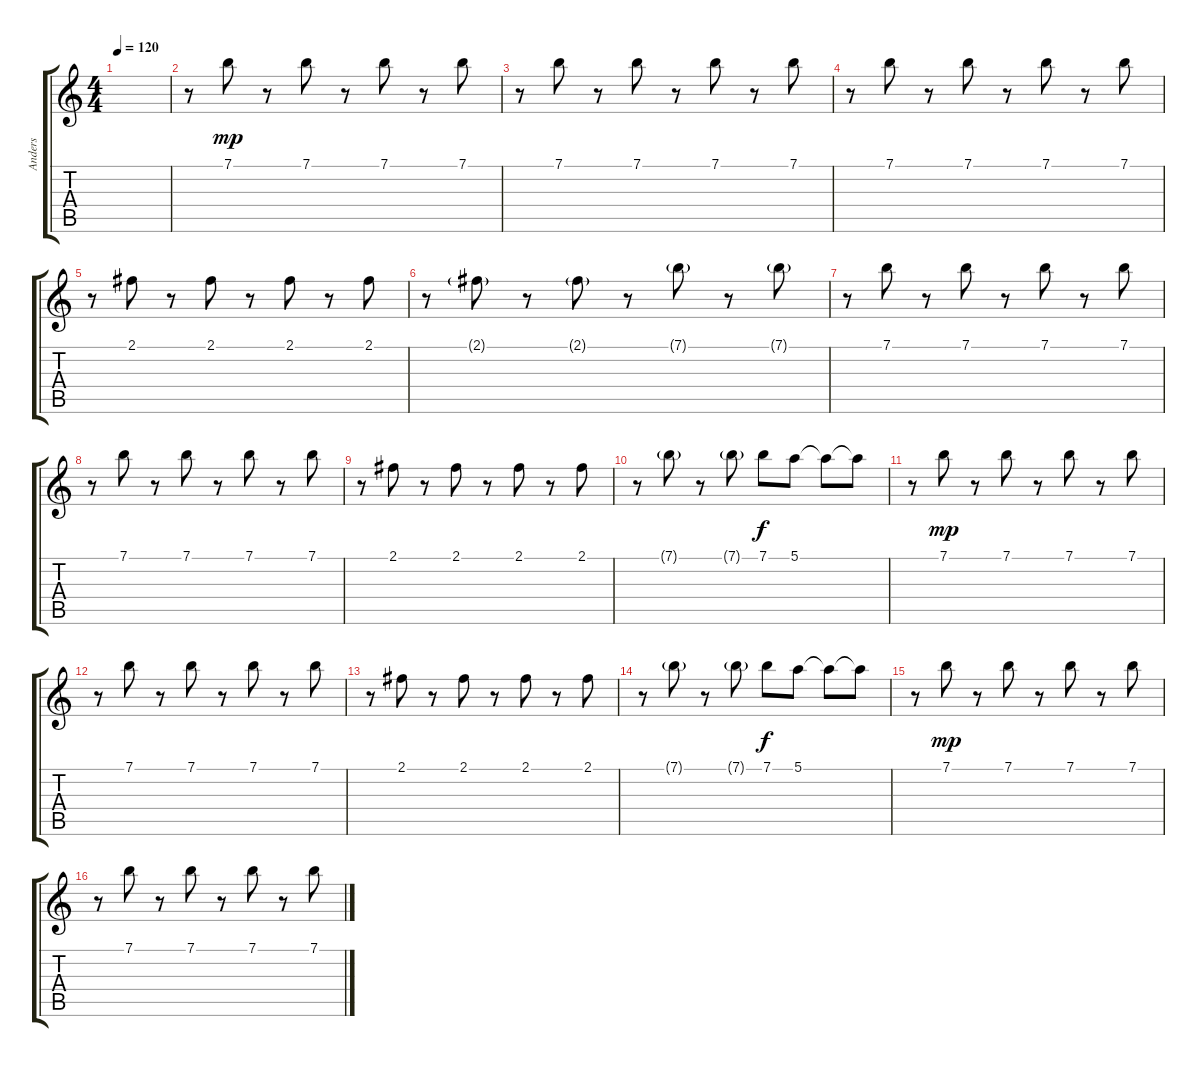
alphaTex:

\track ("Anders" "Anders") {instrument distortionguitar}
\staff {score tabs}
\tuning (E4 B3 G3 D3 A2 E2) {hide}
\ts (4 4)
\tempo 120
\clef g2
\ks c
|
r.8{instrument acousticguitarsteel} 7.1.8{dy mp} r.8 7.1.8 r.8{instrument acousticguitarsteel} 7.1.8 r.8{instrument acousticguitarsteel} 7.1.8 |
r.8{instrument acousticguitarsteel} 7.1.8 r.8 7.1.8 r.8{instrument acousticguitarsteel} 7.1.8 r.8{instrument acousticguitarsteel} 7.1.8 |
r.8{instrument acousticguitarsteel} 7.1.8 r.8 7.1.8 r.8{instrument acousticguitarsteel} 7.1.8 r.8{instrument acousticguitarsteel} 7.1.8 |
r.8 2.1.8 r.8 2.1.8 r.8 2.1.8 r.8 2.1.8 |
r.8 2.1{g}.8 r.8 2.1{g}.8 r.8 7.1{g}.8 r.8 7.1{g}.8 |
r.8{instrument acousticguitarsteel} 7.1.8 r.8 7.1.8 r.8{instrument acousticguitarsteel} 7.1.8 r.8{instrument acousticguitarsteel} 7.1.8 |
r.8{instrument acousticguitarsteel} 7.1.8 r.8 7.1.8 r.8{instrument acousticguitarsteel} 7.1.8 r.8{instrument acousticguitarsteel} 7.1.8 |
r.8 2.1.8 r.8 2.1.8 r.8 2.1.8 r.8 2.1.8 |
r.8 7.1{g}.8 r.8 7.1{g}.8 7.1.8{dy f} 5.1.8 5.1{t}.8 5.1{t}.8 |
r.8{instrument acousticguitarsteel} 7.1.8{dy mp} r.8 7.1.8 r.8{instrument acousticguitarsteel} 7.1.8 r.8{instrument acousticguitarsteel} 7.1.8 |
r.8{instrument acousticguitarsteel} 7.1.8 r.8 7.1.8 r.8{instrument acousticguitarsteel} 7.1.8 r.8{instrument acousticguitarsteel} 7.1.8 |
r.8 2.1.8 r.8 2.1.8 r.8 2.1.8 r.8 2.1.8 |
r.8 7.1{g}.8 r.8 7.1{g}.8 7.1.8{dy f} 5.1.8 5.1{t}.8 5.1{t}.8 |
r.8{instrument acousticguitarsteel} 7.1.8{dy mp} r.8 7.1.8 r.8{instrument acousticguitarsteel} 7.1.8 r.8{instrument acousticguitarsteel} 7.1.8 |
r.8{instrument acousticguitarsteel} 7.1.8 r.8 7.1.8 r.8{instrument acousticguitarsteel} 7.1.8 r.8{instrument acousticguitarsteel} 7.1.8
